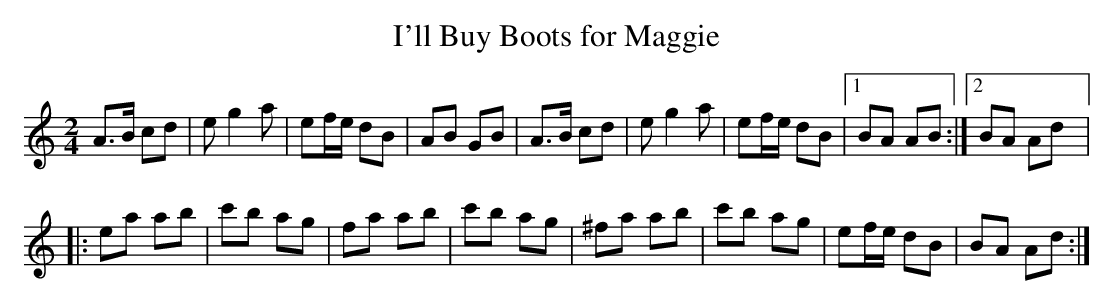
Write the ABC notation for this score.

X:1
T:I'll Buy Boots for Maggie
M:2/4
L:1/8
K:Am
A>B cd | eg2a | ef/e/ dB | AB GB | A>B cd | eg2a | ef/e/ dB |1 BA AB :|2 BA Ad |:
ea ab | c'b ag | fa ab  | c'b ag | ^fa ab | c'b ag | ef/e/ dB | BA Ad :|
